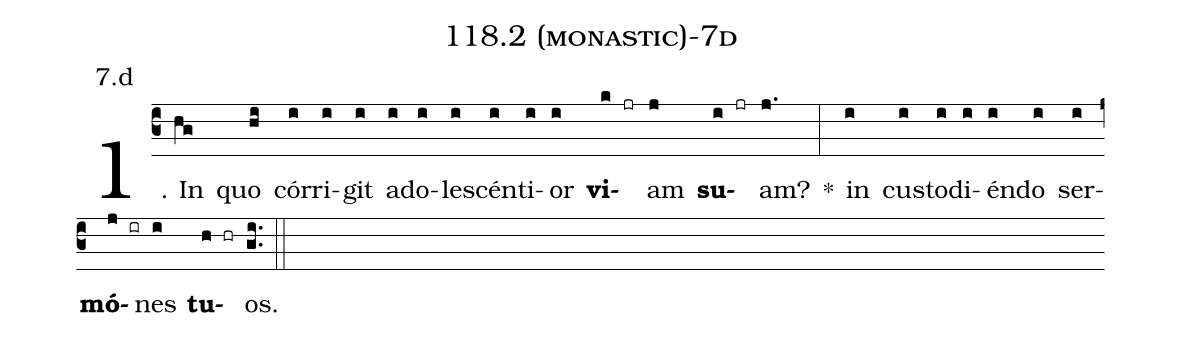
name: 118.2 (monastic)-7d;
annotation: 7.d;
%%
(c3)1. In(hg) quo(hi) cór(i)ri(i)git(i) ad(i)o(i)le(i)scén(i)ti(i)or(i) <b>vi</b>(k jr)am(j) <b>su</b>(i jr)am?(j.) *(:) in(i) cus(i)to(i)di(i)én(i)do(i) ser(i)<b>mó</b>(j ir)nes(i) <b>tu</b>(h hr)os.(gi..) (::)
